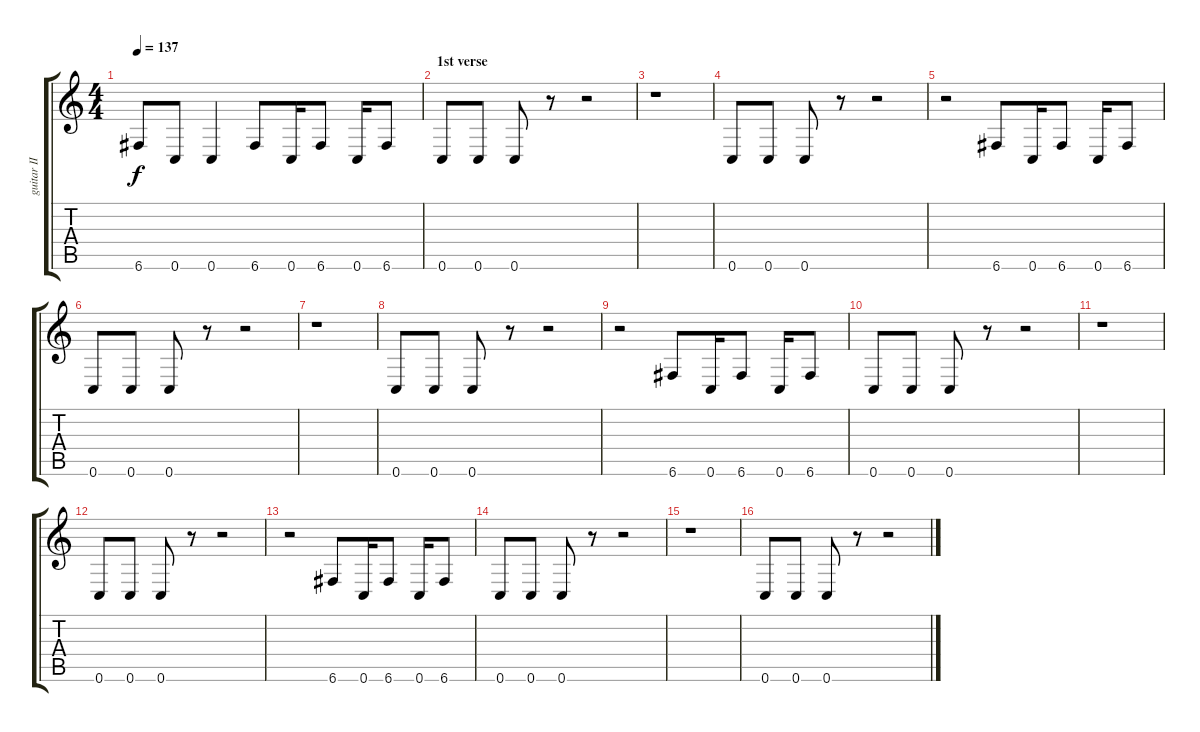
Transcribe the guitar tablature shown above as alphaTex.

\track ("guitar II" "guitar II") {instrument distortionguitar}
\staff {score tabs}
\tuning (D4 A3 F3 C3 G2 C2) {hide}
\ts (4 4)
\tempo 137
\clef g2
\ks c
6.6.8{dy f} 0.6.8 0.6.4 6.6.8 0.6.16 6.6.8 0.6.16 6.6.8 |
\section ("" "1st verse")
0.6.8 0.6.8 0.6.8 r.8 r.2 |
r.1 |
0.6.8 0.6.8 0.6.8 r.8 r.2 |
r.2 6.6.8 0.6.16 6.6.8 0.6.16 6.6.8 |
0.6.8 0.6.8 0.6.8 r.8 r.2 |
r.1 |
0.6.8 0.6.8 0.6.8 r.8 r.2 |
r.2 6.6.8 0.6.16 6.6.8 0.6.16 6.6.8 |
0.6.8 0.6.8 0.6.8 r.8 r.2 |
r.1 |
0.6.8 0.6.8 0.6.8 r.8 r.2 |
r.2 6.6.8 0.6.16 6.6.8 0.6.16 6.6.8 |
0.6.8 0.6.8 0.6.8 r.8 r.2 |
r.1 |
0.6.8 0.6.8 0.6.8 r.8 r.2
